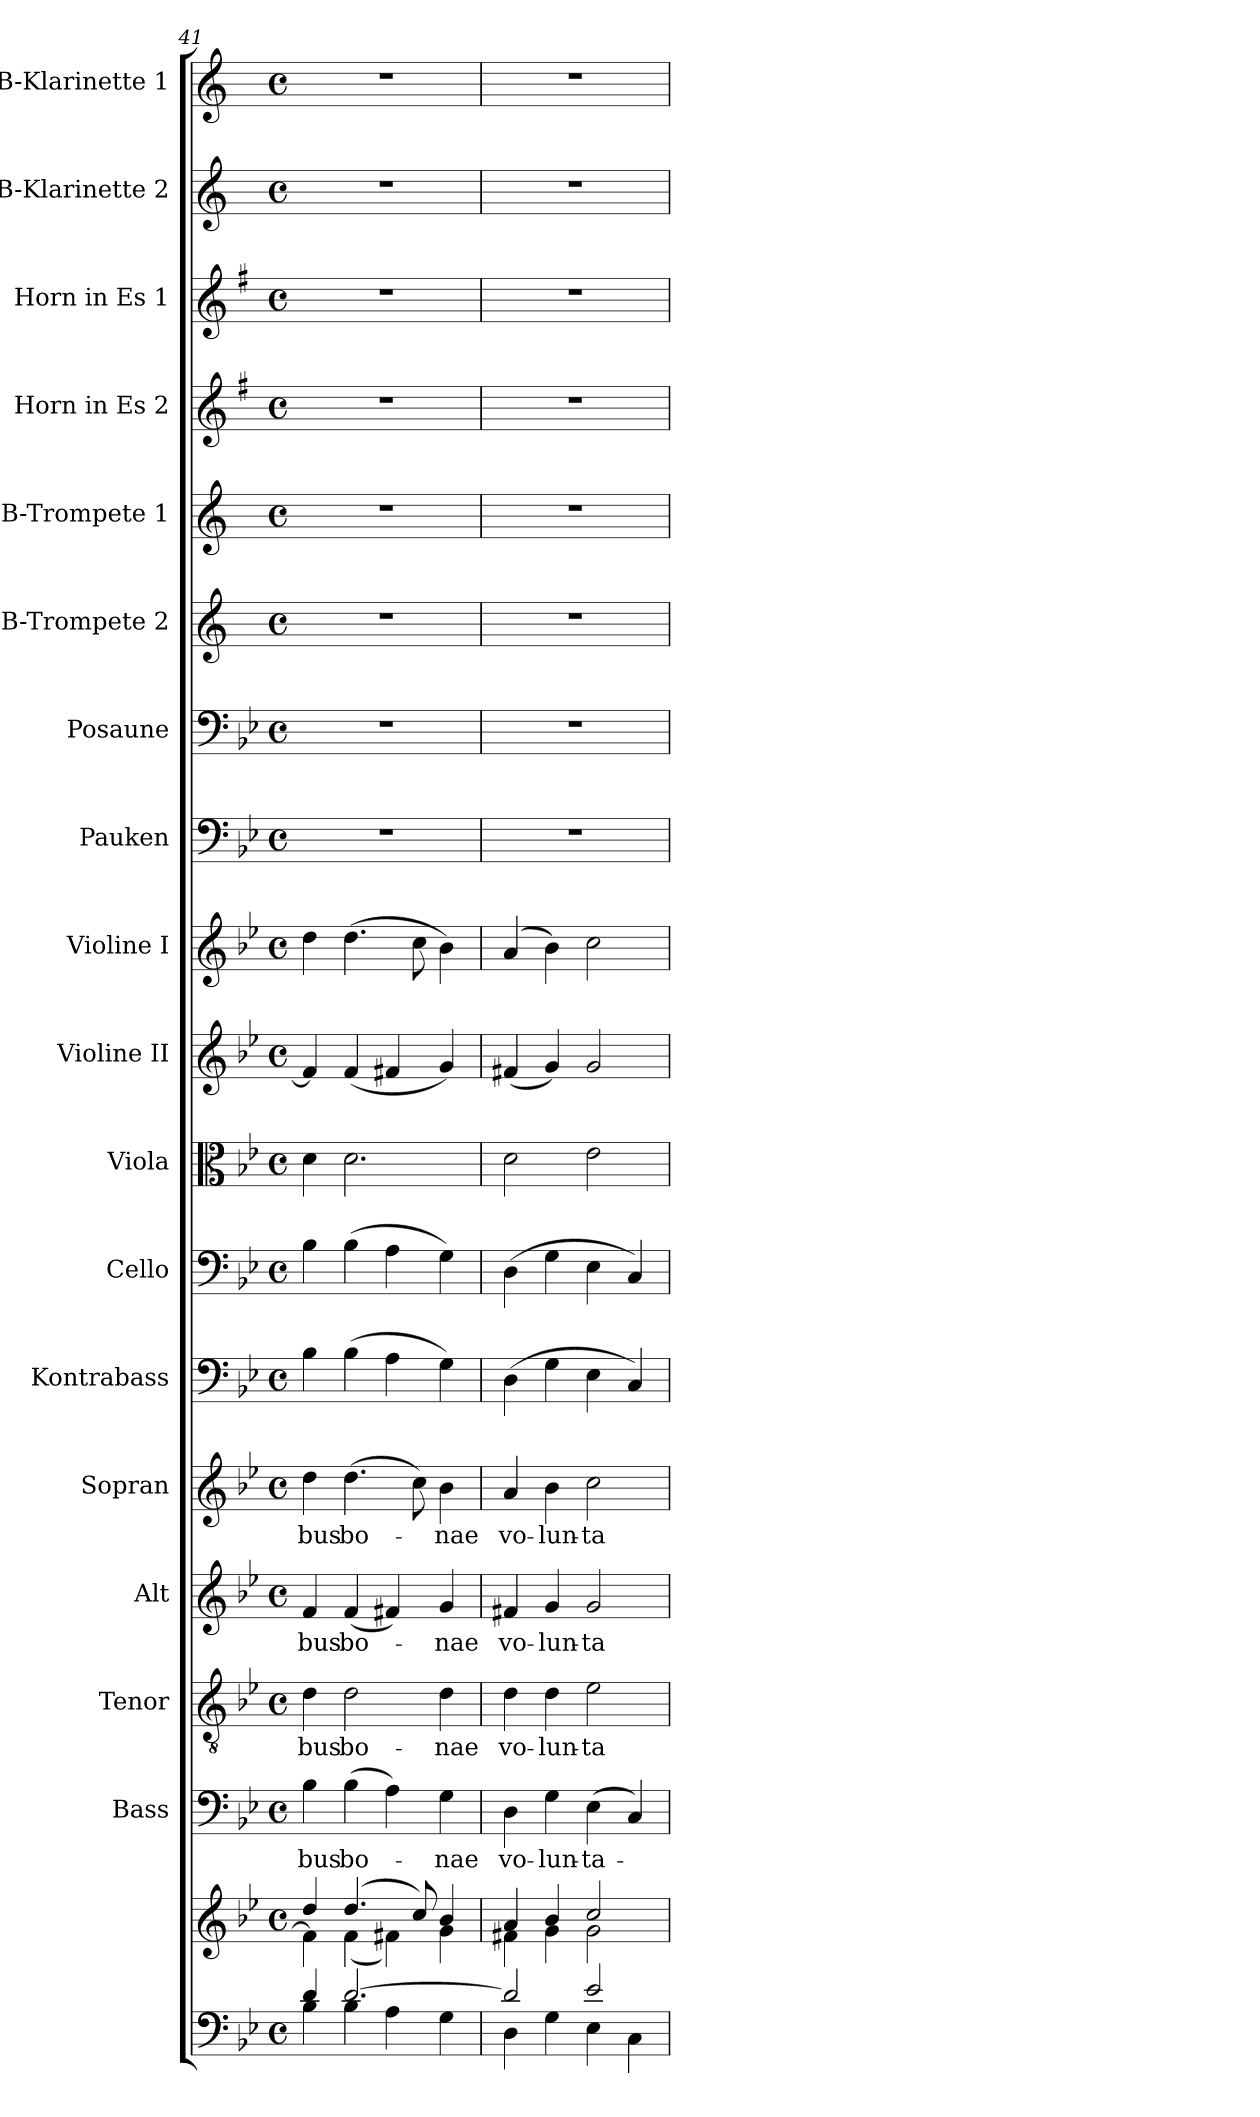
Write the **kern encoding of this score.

**kern	**kern	**kern	**text	**kern	**text	**kern	**text	**kern	**text	**kern	**kern	**kern	**kern	**kern	**kern	**kern	**kern	**kern	**kern	**kern	**kern	**kern
*part18	*part18	*part17	*part17	*part16	*part16	*part15	*part15	*part14	*part14	*part13	*part12	*part11	*part10	*part9	*part8	*part7	*part6	*part5	*part4	*part3	*part2	*part1
*staff19	*staff18	*staff17	*staff17	*staff16	*staff16	*staff15	*staff15	*staff14	*staff14	*staff13	*staff12	*staff11	*staff10	*staff9	*staff8	*staff7	*staff6	*staff5	*staff4	*staff3	*staff2	*staff1
*	*	*I"Bass	*	*I"Tenor	*	*I"Alt	*	*I"Sopran	*	*I"Kontrabass	*I"Cello	*I"Viola	*I"Violine II	*I"Violine I	*I"Pauken	*I"Posaune	*I"B-Trompete 2	*I"B-Trompete 1	*I"Horn in Es 2	*I"Horn in Es 1	*I"B-Klarinette 2	*I"B-Klarinette 1
*	*	*I'B.	*	*I'T.	*	*I'A.	*	*I'S.	*	*I'Kb.	*	*I'Vla.	*I'Vl. II	*I'Vl. I	*I'Pk.	*I'Pos.	*I'B Trp. 2	*I'B Trp. 1	*	*	*I'B Kl. 2	*I'B Kl. 1
*clefF4	*clefG2	*clefF4	*	*clefGv2	*	*clefG2	*	*clefG2	*	*clefF4	*clefF4	*clefC3	*clefG2	*clefG2	*clefF4	*clefF4	*clefG2	*clefG2	*clefG2	*clefG2	*clefG2	*clefG2
*	*	*	*	*	*	*	*	*	*	*ITrd7c12	*	*	*	*	*	*	*ITrd1c2	*ITrd1c2	*ITrd5c9	*ITrd5c9	*ITrd1c2	*ITrd1c2
*k[b-e-]	*k[b-e-]	*k[b-e-]	*	*k[b-e-]	*	*k[b-e-]	*	*k[b-e-]	*	*k[b-e-]	*k[b-e-]	*k[b-e-]	*k[b-e-]	*k[b-e-]	*k[b-e-]	*k[b-e-]	*k[b-e-]	*k[b-e-]	*k[b-e-]	*k[b-e-]	*k[b-e-]	*k[b-e-]
*B-:	*B-:	*B-:	*	*B-:	*	*B-:	*	*B-:	*	*B-:	*B-:	*B-:	*B-:	*B-:	*B-:	*B-:	*B-:	*B-:	*B-:	*B-:	*B-:	*B-:
*M4/4	*M4/4	*M4/4	*	*M4/4	*	*M4/4	*	*M4/4	*	*M4/4	*M4/4	*M4/4	*M4/4	*M4/4	*M4/4	*M4/4	*M4/4	*M4/4	*M4/4	*M4/4	*M4/4	*M4/4
*met(c)	*met(c)	*met(c)	*	*met(c)	*	*met(c)	*	*met(c)	*	*met(c)	*met(c)	*met(c)	*met(c)	*met(c)	*met(c)	*met(c)	*met(c)	*met(c)	*met(c)	*met(c)	*met(c)	*met(c)
=41	=41	=41	=41	=41	=41	=41	=41	=41	=41	=41	=41	=41	=41	=41	=41	=41	=41	=41	=41	=41	=41	=41
*^	*^	*	*	*	*	*	*	*	*	*	*	*	*	*	*	*	*	*	*	*	*	*
!	!	!	!	!	!LO:LY:b	!	!LO:LY:b	!	!LO:LY:b	!	!LO:LY:b	!	!	!	!	!	!	!	!	!	!	!	!	!
4d/	4B-\	4dd/	4f\]	4B-\	-bus	4d\	-bus	4f/	-bus	4dd\	-bus	4BB-\	4B-\	4d\	4f/]	4dd\	1r	1r	1r	1r	1r	1r	1r	1r
!	!	!	!	!	!LO:LY:b	!	!LO:LY:b	!	!LO:LY:b	!	!LO:LY:b	!	!	!	!	!	!	!	!	!	!	!	!	!
[>2.d/	4B-\	(4.dd/	(<4f\	(>4B-\	bo-	2d\	bo-	(<4f/	bo-	(>4.dd\	bo-	(>4BB-\	(>4B-\	2.d\	(<4f/	(>4.dd\	.	.	.	.	.	.	.	.
.	4A\	.	4f#X\)	4A\)	.	.	.	4f#X/)	.	.	.	4AA\	4A\	.	4f#X/	.	.	.	.	.	.	.	.	.
.	.	8cc/)	.	.	.	.	.	.	.	8cc\)	.	.	.	.	.	8cc\	.	.	.	.	.	.	.	.
!	!	!	!	!	!LO:LY:b	!	!LO:LY:b	!	!LO:LY:b	!	!LO:LY:b	!	!	!	!	!	!	!	!	!	!	!	!	!
.	4G\	4b-/	4g\	4G\	-nae	4d\	-nae	4g/	-nae	4b-\	-nae	4GG\)	4G\)	.	4g/)	4b-\)	.	.	.	.	.	.	.	.
=42	=42	=42	=42	=42	=42	=42	=42	=42	=42	=42	=42	=42	=42	=42	=42	=42	=42	=42	=42	=42	=42	=42	=42	=42
!	!	!	!	!	!LO:LY:b	!	!LO:LY:b	!	!LO:LY:b	!	!LO:LY:b	!	!	!	!	!	!	!	!	!	!	!	!	!
2d/]	4D\	4a/	4f#X\	4D\	vo-	4d\	vo-	4f#X/	vo-	4a/	vo-	(>4DD\	(>4D\	2d\	(<4f#X/	(4a/	1r	1r	1r	1r	1r	1r	1r	1r
!	!	!	!	!	!LO:LY:b	!	!LO:LY:b	!	!LO:LY:b	!	!LO:LY:b	!	!	!	!	!	!	!	!	!	!	!	!	!
.	4G\	4b-/	4g\	4G\	-lun-	4d\	-lun-	4g/	-lun-	4b-\	-lun-	4GG\	4G\	.	4g/)	4b-\)	.	.	.	.	.	.	.	.
!	!	!	!	!	!LO:LY:b	!	!LO:LY:b	!	!LO:LY:b	!	!LO:LY:b	!	!	!	!	!	!	!	!	!	!	!	!	!
2e-/	4E-\	2cc/	2g\	(>4E-\	-ta-	2e-\	-ta-	2g/	-ta-	2cc\	-ta-	4EE-\	4E-\	2e-\	2g/	2cc\	.	.	.	.	.	.	.	.
.	4C\	.	.	4C/)	.	.	.	.	.	.	.	4CC/)	4C/)	.	.	.	.	.	.	.	.	.	.	.
*v	*v	*	*	*	*	*	*	*	*	*	*	*	*	*	*	*	*	*	*	*	*	*	*	*
*	*v	*v	*	*	*	*	*	*	*	*	*	*	*	*	*	*	*	*	*	*	*	*	*
=	=	=	=	=	=	=	=	=	=	=	=	=	=	=	=	=	=	=	=	=	=	=
*-	*-	*-	*-	*-	*-	*-	*-	*-	*-	*-	*-	*-	*-	*-	*-	*-	*-	*-	*-	*-	*-	*-
